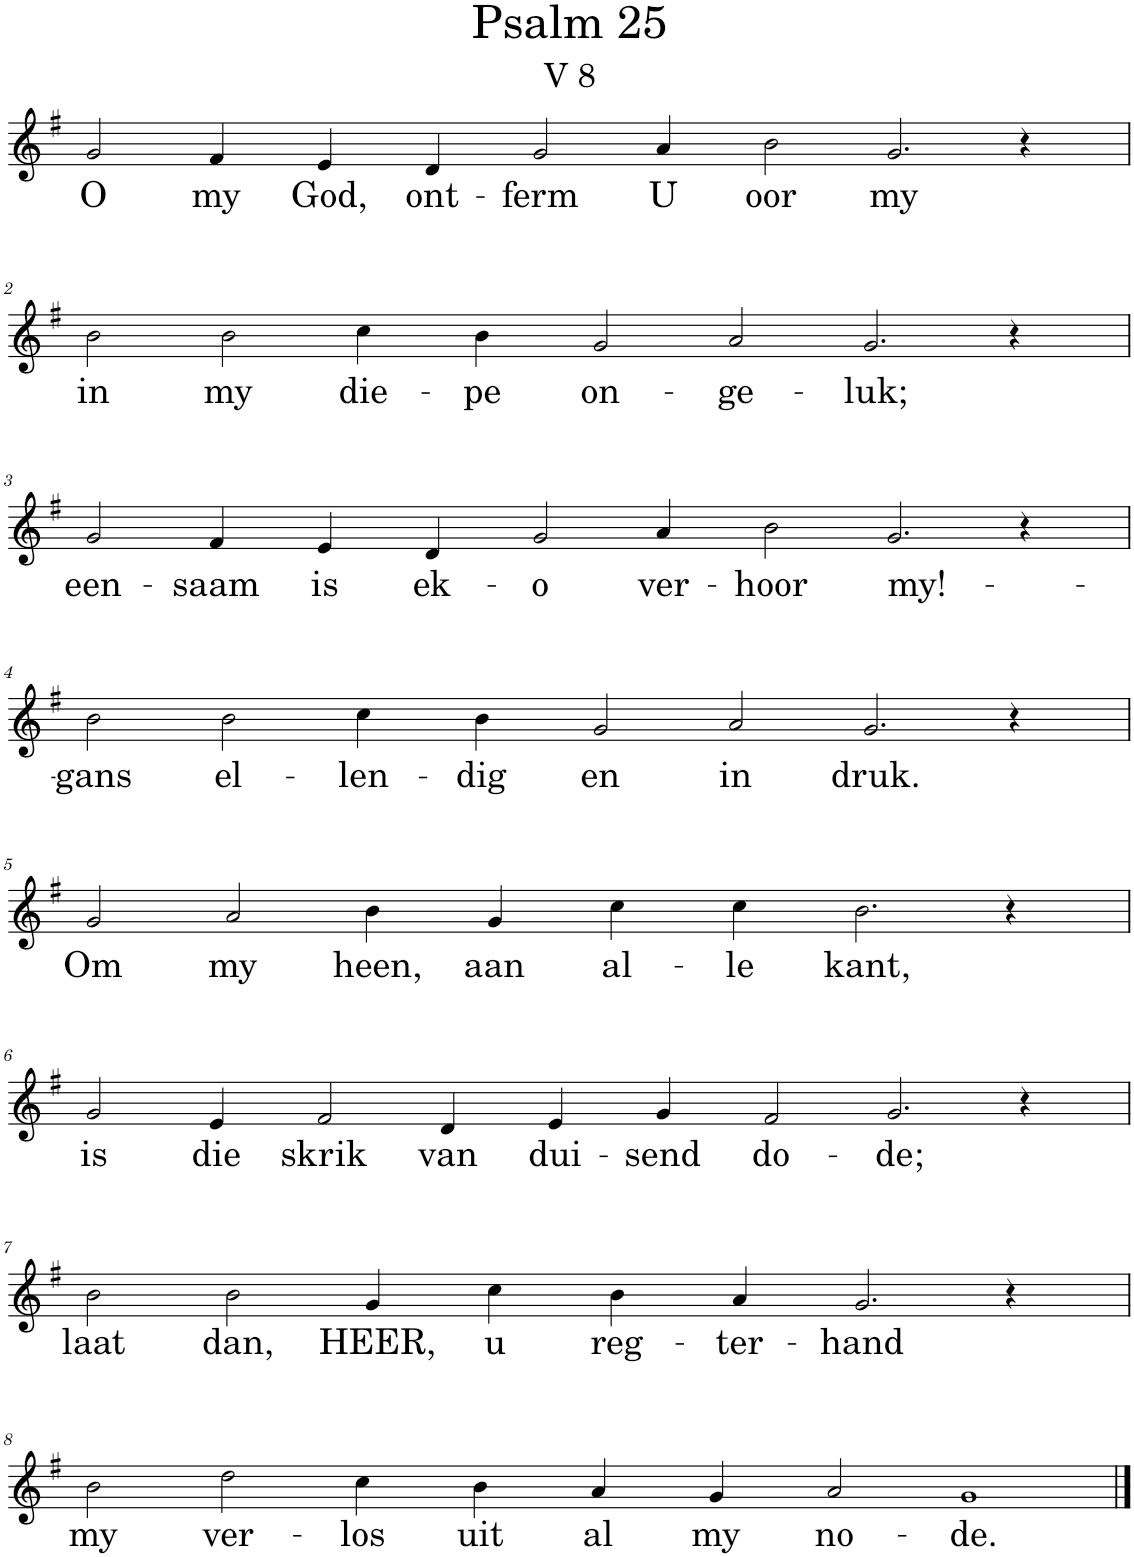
**kern	**text
*part1	*part1
*staff1	*staff1
*I"Pipe Organ	*
*I'P Org	*
*clefG2	*
*k[f#]	*
*M14/4	*
=1	=1
!	!LO:LY:b
2g/	O
!	!LO:LY:b
4f#/	my
!	!LO:LY:b
4e/	God,
!	!LO:LY:b
4d/	ont-
!	!LO:LY:b
2g/	-ferm
!	!LO:LY:b
4a/	U
!	!LO:LY:b
2b\	oor
!	!LO:LY:b
2.g/	my
4r	.
!!LO:LB:g=z
=2	=2
!	!LO:LY:b
2b\	in
!	!LO:LY:b
2b\	my
!	!LO:LY:b
4cc\	die-
!	!LO:LY:b
4b\	-pe
!	!LO:LY:b
2g/	on-
!	!LO:LY:b
2a/	-ge-
!	!LO:LY:b
2.g/	-luk;
4r	.
!!LO:LB:g=z
=3	=3
!	!LO:LY:b
2g/	een-
!	!LO:LY:b
4f#/	-saam
!	!LO:LY:b
4e/	is
!	!LO:LY:b
4d/	ek-
!	!LO:LY:b
2g/	-o
!	!LO:LY:b
4a/	ver-
!	!LO:LY:b
2b\	-hoor
!	!LO:LY:b
2.g/	my!-
4r	.
!!LO:LB:g=z
=4	=4
!	!LO:LY:b
2b\	-gans
!	!LO:LY:b
2b\	el-
!	!LO:LY:b
4cc\	-len-
!	!LO:LY:b
4b\	-dig
!	!LO:LY:b
2g/	en
!	!LO:LY:b
2a/	in
!	!LO:LY:b
2.g/	druk.
4r	.
!!LO:LB:g=z
=5	=5
*M12/4	*
!	!LO:LY:b
2g/	Om
!	!LO:LY:b
2a/	my
!	!LO:LY:b
4b\	heen,
!	!LO:LY:b
4g/	aan
!	!LO:LY:b
4cc\	al-
!	!LO:LY:b
4cc\	-le
!	!LO:LY:b
2.b\	kant,
4r	.
!!LO:LB:g=z
=6	=6
*M14/4	*
!	!LO:LY:b
2g/	is
!	!LO:LY:b
4e/	die
!	!LO:LY:b
2f#/	skrik
!	!LO:LY:b
4d/	van
!	!LO:LY:b
4e/	dui-
!	!LO:LY:b
4g/	-send
!	!LO:LY:b
2f#/	do-
!	!LO:LY:b
2.g/	-de;
4r	.
!!LO:LB:g=z
=7	=7
*M12/4	*
!	!LO:LY:b
2b\	laat
!	!LO:LY:b
2b\	dan,
!	!LO:LY:b
4g/	HEER,
!	!LO:LY:b
4cc\	u
!	!LO:LY:b
4b\	reg-
!	!LO:LY:b
4a/	-ter-
!	!LO:LY:b
2.g/	-hand
4r	.
!!LO:LB:g=z
=8	=8
*M14/4	*
!	!LO:LY:b
2b\	my
!	!LO:LY:b
2dd\	ver-
!	!LO:LY:b
4cc\	-los
!	!LO:LY:b
4b\	uit
!	!LO:LY:b
4a/	al
!	!LO:LY:b
4g/	my
!	!LO:LY:b
2a/	no-
!	!LO:LY:b
1g	-de.
==	==
*-	*-
